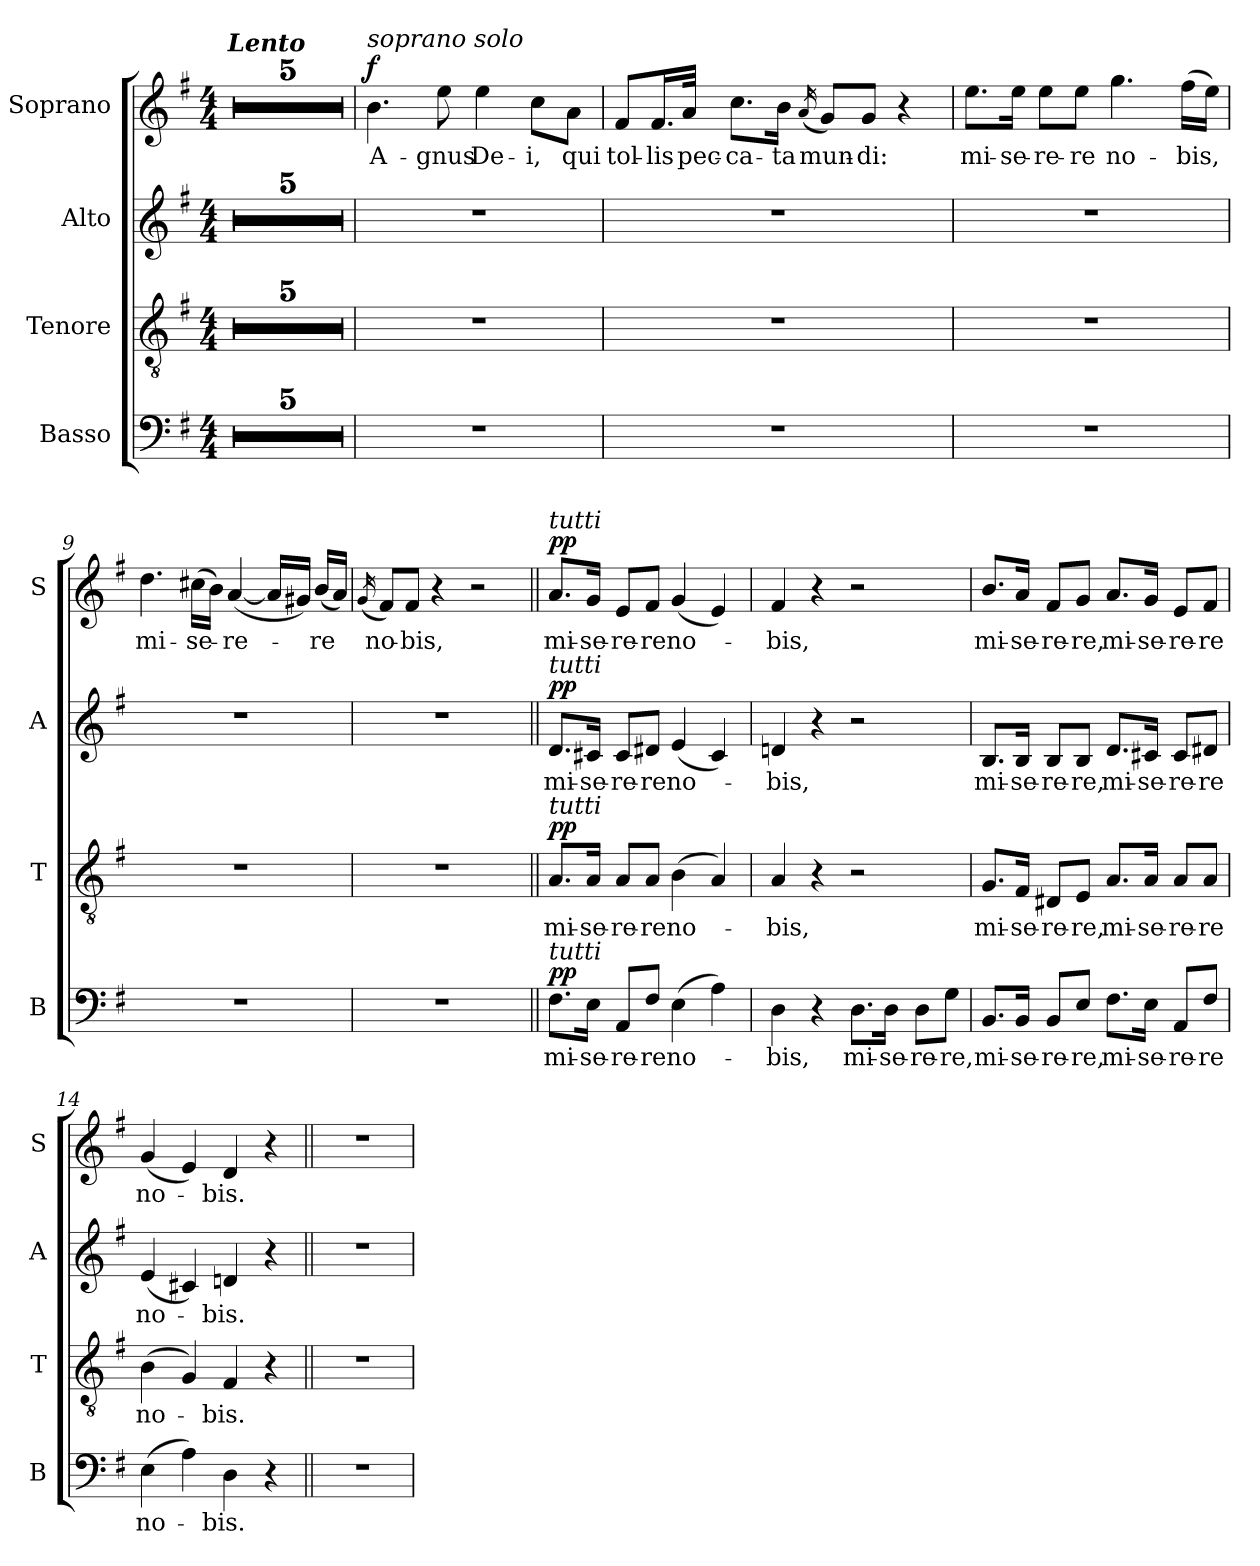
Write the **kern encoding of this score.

**kern	**text	**dynam	**kern	**text	**dynam	**kern	**text	**dynam	**kern	**text	**dynam
*part4	*part4	*part4	*part3	*part3	*part3	*part2	*part2	*part2	*part1	*part1	*part1
*staff4	*staff4	*staff4	*staff3	*staff3	*staff3	*staff2	*staff2	*staff2	*staff1	*staff1	*staff1
*I"Basso	*	*	*I"Tenore	*	*	*I"Alto	*	*	*I"Soprano	*	*
*I'B	*	*	*I'T	*	*	*I'A	*	*	*I'S	*	*
*clefF4	*	*	*clefGv2	*	*	*clefG2	*	*	*clefG2	*	*
*k[f#]	*	*	*k[f#]	*	*	*k[f#]	*	*	*k[f#]	*	*
*G:	*	*	*G:	*	*	*G:	*	*	*G:	*	*
*M4/4	*	*	*M4/4	*	*	*M4/4	*	*	*M4/4	*	*
=1	=1	=1	=1	=1	=1	=1	=1	=1	=1	=1	=1
!	!	!	!	!	!	!	!	!	!LO:TX:a:Bi:t=Lento	!	!
1r	.	.	1r	.	.	1r	.	.	1r	.	.
=2	=2	=2	=2	=2	=2	=2	=2	=2	=2	=2	=2
1r	.	.	1r	.	.	1r	.	.	1r	.	.
=3	=3	=3	=3	=3	=3	=3	=3	=3	=3	=3	=3
1r	.	.	1r	.	.	1r	.	.	1r	.	.
=4	=4	=4	=4	=4	=4	=4	=4	=4	=4	=4	=4
1r	.	.	1r	.	.	1r	.	.	1r	.	.
=5	=5	=5	=5	=5	=5	=5	=5	=5	=5	=5	=5
1r	.	.	1r	.	.	1r	.	.	1r	.	.
=6	=6	=6	=6	=6	=6	=6	=6	=6	=6	=6	=6
!	!	!	!	!	!	!	!	!	!LO:TX:a:i:t=soprano solo	!	!
!	!	!	!	!	!	!	!	!	!	!LO:LY:b	!LO:DY:a
1r	.	.	1r	.	.	1r	.	.	4.b\	A-	f
!	!	!	!	!	!	!	!	!	!	!LO:LY:b	!
.	.	.	.	.	.	.	.	.	8ee\	-gnus	.
!	!	!	!	!	!	!	!	!	!	!LO:LY:b	!
.	.	.	.	.	.	.	.	.	4ee\	De-	.
!	!	!	!	!	!	!	!	!	!	!LO:LY:b	!
.	.	.	.	.	.	.	.	.	8cc\L	-i,	.
!	!	!	!	!	!	!	!	!	!	!LO:LY:b	!
.	.	.	.	.	.	.	.	.	8a\J	qui	.
=7	=7	=7	=7	=7	=7	=7	=7	=7	=7	=7	=7
!	!	!	!	!	!	!	!	!	!	!LO:LY:b	!
1r	.	.	1r	.	.	1r	.	.	8f#/L	tol-	.
!	!	!	!	!	!	!	!	!	!	!LO:LY:b	!
.	.	.	.	.	.	.	.	.	16.f#/L	-lis	.
!	!	!	!	!	!	!	!	!	!	!LO:LY:b	!
.	.	.	.	.	.	.	.	.	32a/JJk	pec-	.
!	!	!	!	!	!	!	!	!	!	!LO:LY:b	!
.	.	.	.	.	.	.	.	.	8.cc\L	-ca-	.
!	!	!	!	!	!	!	!	!	!	!LO:LY:b	!
.	.	.	.	.	.	.	.	.	16b\Jk	-ta	.
.	.	.	.	.	.	.	.	.	(<16qa/	.	.
!	!	!	!	!	!	!	!	!	!	!LO:LY:b	!
.	.	.	.	.	.	.	.	.	8g/L)	mun-	.
!	!	!	!	!	!	!	!	!	!	!LO:LY:b	!
.	.	.	.	.	.	.	.	.	8g/J	-di:	.
.	.	.	.	.	.	.	.	.	4r	.	.
=8	=8	=8	=8	=8	=8	=8	=8	=8	=8	=8	=8
!	!	!	!	!	!	!	!	!	!	!LO:LY:b	!
1r	.	.	1r	.	.	1r	.	.	8.ee\L	mi-	.
!	!	!	!	!	!	!	!	!	!	!LO:LY:b	!
.	.	.	.	.	.	.	.	.	16ee\Jk	-se-	.
!	!	!	!	!	!	!	!	!	!	!LO:LY:b	!
.	.	.	.	.	.	.	.	.	8ee\L	-re-	.
!	!	!	!	!	!	!	!	!	!	!LO:LY:b	!
.	.	.	.	.	.	.	.	.	8ee\J	-re	.
!	!	!	!	!	!	!	!	!	!	!LO:LY:b	!
.	.	.	.	.	.	.	.	.	4.gg\	no-	.
!	!	!	!	!	!	!	!	!	!	!LO:LY:b	!
.	.	.	.	.	.	.	.	.	(>16ff#\LL	-bis,	.
.	.	.	.	.	.	.	.	.	16ee\JJ)	.	.
!!LO:LB:g=z
=9	=9	=9	=9	=9	=9	=9	=9	=9	=9	=9	=9
!	!	!	!	!	!	!	!	!	!	!LO:LY:b	!
1r	.	.	1r	.	.	1r	.	.	4.dd\	mi-	.
!	!	!	!	!	!	!	!	!	!	!LO:LY:b	!
.	.	.	.	.	.	.	.	.	(>16cc#X\LL	-se-	.
.	.	.	.	.	.	.	.	.	16b\JJ)	.	.
!	!	!	!	!	!	!	!	!	!	!LO:LY:b	!
.	.	.	.	.	.	.	.	.	(<[4a/	-re-	.
.	.	.	.	.	.	.	.	.	16a/LL]	.	.
.	.	.	.	.	.	.	.	.	16g#X/JJ)	.	.
!	!	!	!	!	!	!	!	!	!	!LO:LY:b	!
.	.	.	.	.	.	.	.	.	(<16b/LL	-re	.
.	.	.	.	.	.	.	.	.	16a/JJ)	.	.
=10	=10	=10	=10	=10	=10	=10	=10	=10	=10	=10	=10
.	.	.	.	.	.	.	.	.	(<16qg/	.	.
!	!	!	!	!	!	!	!	!	!	!LO:LY:b	!
1r	.	.	1r	.	.	1r	.	.	8f#/L)	no-	.
!	!	!	!	!	!	!	!	!	!	!LO:LY:b	!
.	.	.	.	.	.	.	.	.	8f#/J	-bis,	.
.	.	.	.	.	.	.	.	.	4r	.	.
.	.	.	.	.	.	.	.	.	2r	.	.
=11||	=11||	=11||	=11||	=11||	=11||	=11||	=11||	=11||	=11||	=11||	=11||
!	!	!	!	!	!	!	!	!	!LO:TX:a:i:t=tutti	!	!
!	!	!	!	!	!	!LO:TX:a:i:t=tutti	!	!	!	!	!
!	!	!	!LO:TX:a:i:t=tutti	!	!	!	!	!	!	!	!
!LO:TX:a:i:t=tutti	!	!	!	!	!	!	!	!	!	!	!
!	!LO:LY:b	!LO:DY:a	!	!LO:LY:b	!LO:DY:a	!	!LO:LY:b	!LO:DY:a	!	!LO:LY:b	!LO:DY:a
8.F#\L	mi-	pp	8.A/L	mi-	pp	8.d/L	mi-	pp	8.a/L	mi-	pp
!	!LO:LY:b	!	!	!LO:LY:b	!	!	!LO:LY:b	!	!	!LO:LY:b	!
16E\Jk	-se-	.	16A/Jk	-se-	.	16c#X/Jk	-se-	.	16g/Jk	-se-	.
!	!LO:LY:b	!	!	!LO:LY:b	!	!	!LO:LY:b	!	!	!LO:LY:b	!
8AA/L	-re-	.	8A/L	-re-	.	8c#/L	-re-	.	8e/L	-re-	.
!	!LO:LY:b	!	!	!LO:LY:b	!	!	!LO:LY:b	!	!	!LO:LY:b	!
8F#/J	-re	.	8A/J	-re	.	8d#X/J	-re	.	8f#/J	-re	.
!	!LO:LY:b	!	!	!LO:LY:b	!	!	!LO:LY:b	!	!	!LO:LY:b	!
(>4E\	no-	.	(>4B\	no-	.	(<4e/	no-	.	(<4g/	no-	.
4A\)	.	.	4A/)	.	.	4c#/)	.	.	4e/)	.	.
=12	=12	=12	=12	=12	=12	=12	=12	=12	=12	=12	=12
!	!LO:LY:b	!	!	!LO:LY:b	!	!	!LO:LY:b	!	!	!LO:LY:b	!
4D\	-bis,	.	4A/	-bis,	.	4dn/	-bis,	.	4f#/	-bis,	.
4r	.	.	4r	.	.	4r	.	.	4r	.	.
!	!LO:LY:b	!	!	!	!	!	!	!	!	!	!
8.D\L	mi-	.	2r	.	.	2r	.	.	2r	.	.
!	!LO:LY:b	!	!	!	!	!	!	!	!	!	!
16D\Jk	-se-	.	.	.	.	.	.	.	.	.	.
!	!LO:LY:b	!	!	!	!	!	!	!	!	!	!
8D\L	-re-	.	.	.	.	.	.	.	.	.	.
!	!LO:LY:b	!	!	!	!	!	!	!	!	!	!
8G\J	-re,	.	.	.	.	.	.	.	.	.	.
!!LO:PB:g=z
=13	=13	=13	=13	=13	=13	=13	=13	=13	=13	=13	=13
!	!LO:LY:b	!	!	!LO:LY:b	!	!	!LO:LY:b	!	!	!LO:LY:b	!
8.BB/L	mi-	.	8.G/L	mi-	.	8.B/L	mi-	.	8.b/L	mi-	.
!	!LO:LY:b	!	!	!LO:LY:b	!	!	!LO:LY:b	!	!	!LO:LY:b	!
16BB/Jk	-se-	.	16F#/Jk	-se-	.	16B/Jk	-se-	.	16a/Jk	-se-	.
!	!LO:LY:b	!	!	!LO:LY:b	!	!	!LO:LY:b	!	!	!LO:LY:b	!
8BB/L	-re-	.	8D#X/L	-re-	.	8B/L	-re-	.	8f#/L	-re-	.
!	!LO:LY:b	!	!	!LO:LY:b	!	!	!LO:LY:b	!	!	!LO:LY:b	!
8E/J	-re,	.	8E/J	-re,	.	8B/J	-re,	.	8g/J	-re,	.
!	!LO:LY:b	!	!	!LO:LY:b	!	!	!LO:LY:b	!	!	!LO:LY:b	!
8.F#\L	mi-	.	8.A/L	mi-	.	8.d/L	mi-	.	8.a/L	mi-	.
!	!LO:LY:b	!	!	!LO:LY:b	!	!	!LO:LY:b	!	!	!LO:LY:b	!
16E\Jk	-se-	.	16A/Jk	-se-	.	16c#X/Jk	-se-	.	16g/Jk	-se-	.
!	!LO:LY:b	!	!	!LO:LY:b	!	!	!LO:LY:b	!	!	!LO:LY:b	!
8AA/L	-re-	.	8A/L	-re-	.	8c#/L	-re-	.	8e/L	-re-	.
!	!LO:LY:b	!	!	!LO:LY:b	!	!	!LO:LY:b	!	!	!LO:LY:b	!
8F#/J	-re	.	8A/J	-re	.	8d#X/J	-re	.	8f#/J	-re	.
=14	=14	=14	=14	=14	=14	=14	=14	=14	=14	=14	=14
!	!LO:LY:b	!	!	!LO:LY:b	!	!	!LO:LY:b	!	!	!LO:LY:b	!
(>4E\	no-	.	(>4B\	no-	.	(<4e/	no-	.	(<4g/	no-	.
4A\)	.	.	4G/)	.	.	4c#X/)	.	.	4e/)	.	.
!	!LO:LY:b	!	!	!LO:LY:b	!	!	!LO:LY:b	!	!	!LO:LY:b	!
4D\	-bis.	.	4F#/	-bis.	.	4dn/	-bis.	.	4d/	-bis.	.
4r	.	.	4r	.	.	4r	.	.	4r	.	.
=15||	=15||	=15||	=15||	=15||	=15||	=15||	=15||	=15||	=15||	=15||	=15||
1r	.	.	1r	.	.	1r	.	.	1r	.	.
=	=	=	=	=	=	=	=	=	=	=	=
*-	*-	*-	*-	*-	*-	*-	*-	*-	*-	*-	*-
